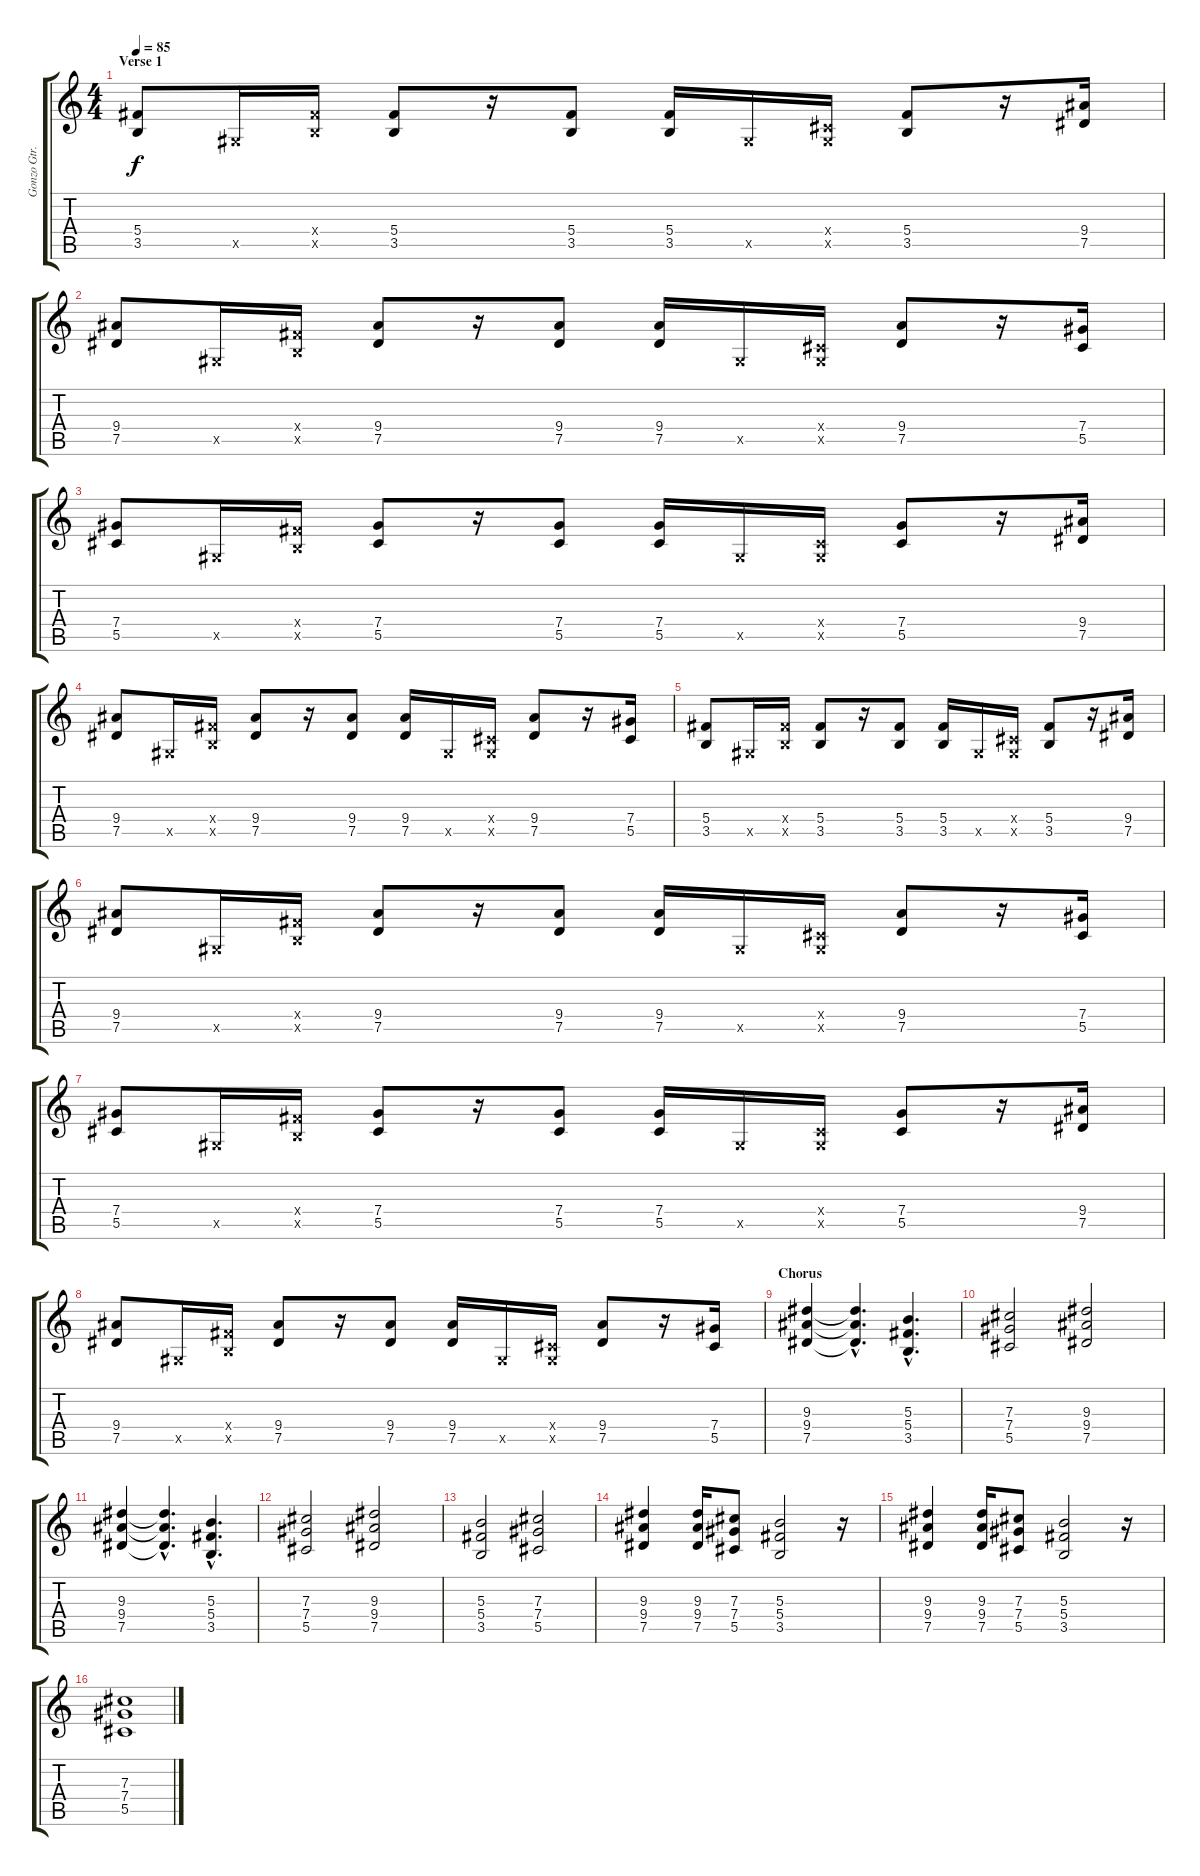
\track ("Gonzo Gtr. 2 " "Gonzo Gtr.") {instrument overdrivenguitar}
\staff {score tabs}
\tuning (Eb4 Bb3 Gb3 Db3 Ab2 Eb2) {hide}
\ts (4 4)
\section ("" "Verse 1")
\tempo 85
\clef g2
\ks c
(5.4 3.5).8{dy f} 0.5{x}.16 (5.4{x} 3.5{x}).16 (5.4 3.5).8 r.16 (5.4 3.5).8 (5.4 3.5).16 0.5{x}.16 (0.4{x} 0.5{x}).16 (5.4 3.5).8 r.16 (9.4 7.5).16 |
(9.4 7.5).8 0.5{x}.16 (5.4{x} 3.5{x}).16 (9.4 7.5).8 r.16 (9.4 7.5).8 (9.4 7.5).16 0.5{x}.16 (0.4{x} 0.5{x}).16 (9.4 7.5).8 r.16 (7.4 5.5).16 |
(7.4 5.5).8 0.5{x}.16 (5.4{x} 3.5{x}).16 (7.4 5.5).8 r.16 (7.4 5.5).8 (7.4 5.5).16 0.5{x}.16 (0.4{x} 0.5{x}).16 (7.4 5.5).8 r.16 (9.4 7.5).16 |
(9.4 7.5).8 0.5{x}.16 (5.4{x} 3.5{x}).16 (9.4 7.5).8 r.16 (9.4 7.5).8 (9.4 7.5).16 0.5{x}.16 (0.4{x} 0.5{x}).16 (9.4 7.5).8 r.16 (7.4 5.5).16 |
(5.4 3.5).8 0.5{x}.16 (5.4{x} 3.5{x}).16 (5.4 3.5).8 r.16 (5.4 3.5).8 (5.4 3.5).16 0.5{x}.16 (0.4{x} 0.5{x}).16 (5.4 3.5).8 r.16 (9.4 7.5).16 |
(9.4 7.5).8 0.5{x}.16 (5.4{x} 3.5{x}).16 (9.4 7.5).8 r.16 (9.4 7.5).8 (9.4 7.5).16 0.5{x}.16 (0.4{x} 0.5{x}).16 (9.4 7.5).8 r.16 (7.4 5.5).16 |
(7.4 5.5).8 0.5{x}.16 (5.4{x} 3.5{x}).16 (7.4 5.5).8 r.16 (7.4 5.5).8 (7.4 5.5).16 0.5{x}.16 (0.4{x} 0.5{x}).16 (7.4 5.5).8 r.16 (9.4 7.5).16 |
(9.4 7.5).8 0.5{x}.16 (5.4{x} 3.5{x}).16 (9.4 7.5).8 r.16 (9.4 7.5).8 (9.4 7.5).16 0.5{x}.16 (0.4{x} 0.5{x}).16 (9.4 7.5).8 r.16 (7.4 5.5).16 |
\section ("" "Chorus")
(9.3 9.4 7.5).4 (9.3{hac t} 9.4{hac t} 7.5{hac t}).4{d} (5.3{hac} 5.4{hac} 3.5{hac}).4{d} |
(7.3 7.4 5.5).2 (9.3 9.4 7.5).2 |
(9.3 9.4 7.5).4 (9.3{hac t} 9.4{hac t} 7.5{hac t}).4{d} (5.3{hac} 5.4{hac} 3.5{hac}).4{d} |
(7.3 7.4 5.5).2 (9.3 9.4 7.5).2 |
(5.3 5.4 3.5).2 (7.3 7.4 5.5).2 |
(9.3 9.4 7.5).4 (9.3 9.4 7.5).16 (7.3 7.4 5.5).8 (5.3 5.4 3.5).2 r.16 |
(9.3 9.4 7.5).4 (9.3 9.4 7.5).16 (7.3 7.4 5.5).8 (5.3 5.4 3.5).2 r.16 |
(7.3 7.4 5.5).1
